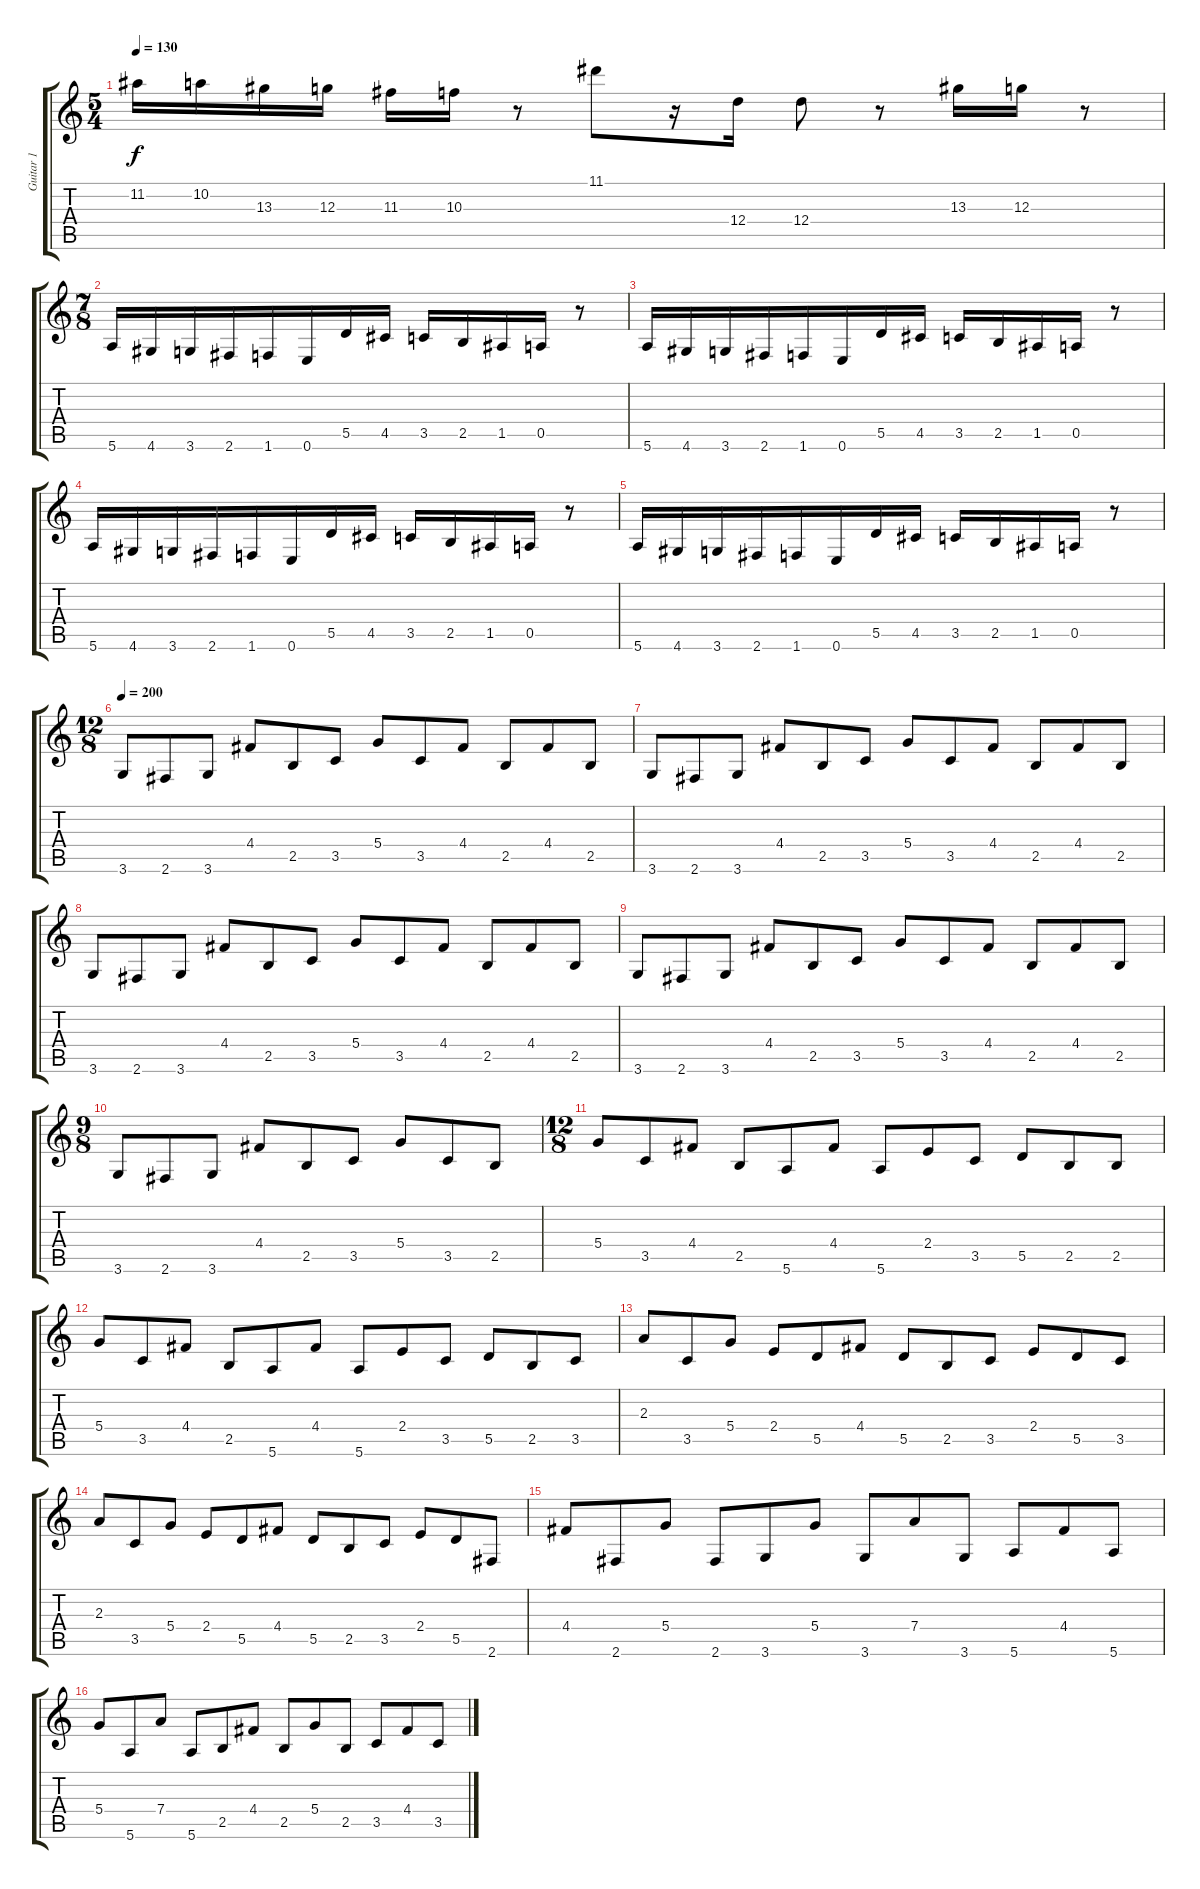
\track ("Guitar 1" "Guitar 1") {instrument overdrivenguitar}
\staff {score tabs}
\tuning (E4 B3 G3 D3 A2 E2) {hide}
\ts (5 4)
\tempo 130
\clef g2
\ks c
11.2.16{dy f} 10.2.16 13.3.16 12.3.16 11.3.16 10.3.16 r.8 11.1.8 r.16 12.4.16 12.4.8 r.8 13.3.16 12.3.16 r.8 |
\ts (7 8)
5.6.16 4.6.16 3.6.16 2.6.16 1.6.16 0.6.16 5.5.16 4.5.16 3.5.16 2.5.16 1.5.16 0.5.16 r.8 |
5.6.16 4.6.16 3.6.16 2.6.16 1.6.16 0.6.16 5.5.16 4.5.16 3.5.16 2.5.16 1.5.16 0.5.16 r.8 |
5.6.16 4.6.16 3.6.16 2.6.16 1.6.16 0.6.16 5.5.16 4.5.16 3.5.16 2.5.16 1.5.16 0.5.16 r.8 |
5.6.16 4.6.16 3.6.16 2.6.16 1.6.16 0.6.16 5.5.16 4.5.16 3.5.16 2.5.16 1.5.16 0.5.16 r.8 |
\ts (12 8)
\tempo 200
3.6.8 2.6.8 3.6.8 4.4.8 2.5.8 3.5.8 5.4.8 3.5.8 4.4.8 2.5.8 4.4.8 2.5.8 |
3.6.8 2.6.8 3.6.8 4.4.8 2.5.8 3.5.8 5.4.8 3.5.8 4.4.8 2.5.8 4.4.8 2.5.8 |
3.6.8 2.6.8 3.6.8 4.4.8 2.5.8 3.5.8 5.4.8 3.5.8 4.4.8 2.5.8 4.4.8 2.5.8 |
3.6.8 2.6.8 3.6.8 4.4.8 2.5.8 3.5.8 5.4.8 3.5.8 4.4.8 2.5.8 4.4.8 2.5.8 |
\ts (9 8)
3.6.8 2.6.8 3.6.8 4.4.8 2.5.8 3.5.8 5.4.8 3.5.8 2.5.8 |
\ts (12 8)
5.4.8 3.5.8 4.4.8 2.5.8 5.6.8 4.4.8 5.6.8 2.4.8 3.5.8 5.5.8 2.5.8 2.5.8 |
5.4.8 3.5.8 4.4.8 2.5.8 5.6.8 4.4.8 5.6.8 2.4.8 3.5.8 5.5.8 2.5.8 3.5.8 |
2.3.8 3.5.8 5.4.8 2.4.8 5.5.8 4.4.8 5.5.8 2.5.8 3.5.8 2.4.8 5.5.8 3.5.8 |
2.3.8 3.5.8 5.4.8 2.4.8 5.5.8 4.4.8 5.5.8 2.5.8 3.5.8 2.4.8 5.5.8 2.6.8 |
4.4.8 2.6.8 5.4.8 2.6.8 3.6.8 5.4.8 3.6.8 7.4.8 3.6.8 5.6.8 4.4.8 5.6.8 |
5.4.8 5.6.8 7.4.8 5.6.8 2.5.8 4.4.8 2.5.8 5.4.8 2.5.8 3.5.8 4.4.8 3.5.8
